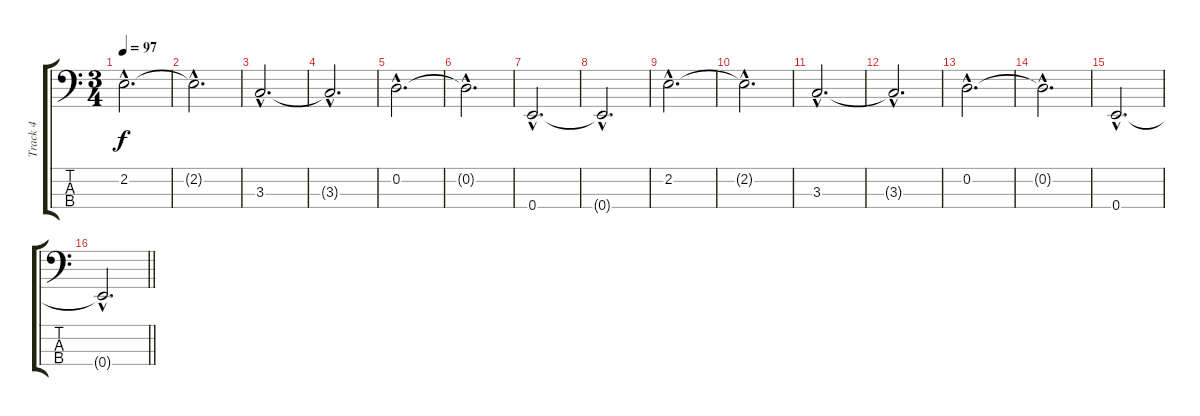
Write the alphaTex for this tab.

\track ("Track 4" "Track 4") {instrument electricbasspick}
\staff {score tabs}
\tuning (G2 D2 A1 E1) {hide}
\ts (3 4)
\tempo 97
\tempo 140
\tempo 97
\clef f4
\ks c
2.2{hac}.2{d dy f instrument electricbasspick} |
2.2{hac t}.2{d} |
3.3{hac}.2{d} |
3.3{hac t}.2{d} |
0.2{hac}.2{d} |
0.2{hac t}.2{d} |
0.4{hac}.2{d} |
0.4{hac t}.2{d} |
2.2{hac}.2{d} |
2.2{hac t}.2{d} |
3.3{hac}.2{d} |
3.3{hac t}.2{d} |
0.2{hac}.2{d} |
0.2{hac t}.2{d} |
0.4{hac}.2{d} |
\barLineRight lightlight
0.4{hac t}.2{d}
